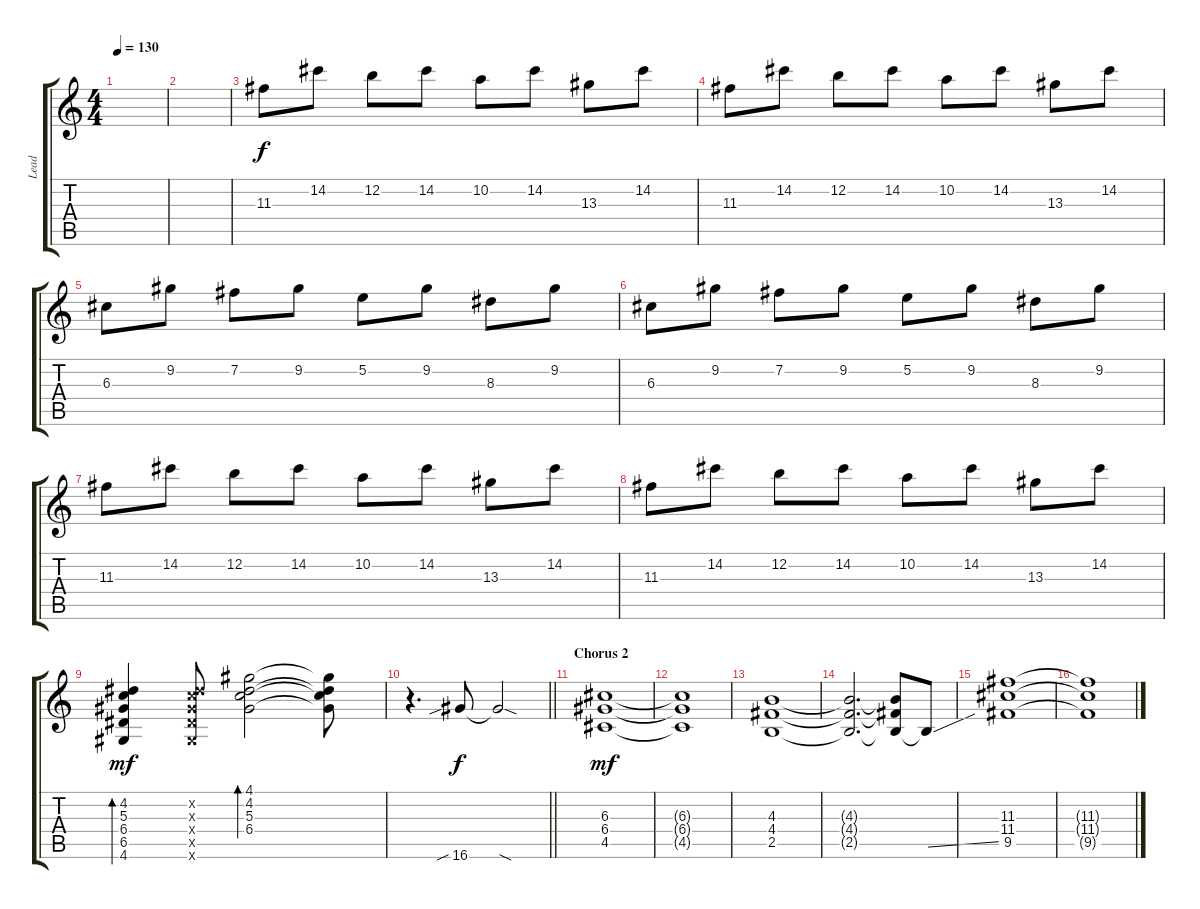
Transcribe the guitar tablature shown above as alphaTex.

\track ("Lead" "Lead") {instrument acousticguitarsteel}
\staff {score tabs}
\tuning (E4 B3 G3 D3 A2 E2) {hide}
\ts (4 4)
\tempo 130
\clef g2
\ks c
|
|
11.3.8{volume 10 balance 5 instrument electricguitarclean} 14.2.8 12.2.8 14.2.8 10.2.8 14.2.8 13.3.8 14.2.8 |
11.3.8 14.2.8 12.2.8 14.2.8 10.2.8 14.2.8 13.3.8 14.2.8 |
6.3.8 9.2.8 7.2.8 9.2.8 5.2.8 9.2.8 8.3.8 9.2.8 |
6.3.8 9.2.8 7.2.8 9.2.8 5.2.8 9.2.8 8.3.8 9.2.8 |
11.3.8 14.2.8 12.2.8 14.2.8 10.2.8 14.2.8 13.3.8 14.2.8 |
11.3.8 14.2.8 12.2.8 14.2.8 10.2.8 14.2.8 13.3.8 14.2.8 |
(4.2 5.3 6.4 6.5 4.6).4{bd 120 dy mf} (4.2{x} 5.3{x} 6.4{x} 6.5{x} 4.6{x}).8 (4.1 4.2 5.3 6.4).2{bd 60} (4.1{t} 4.2{t} 5.3{t} 6.4{t}).8 |
\barLineRight lightlight
r.4{d volume 10 balance 5 instrument overdrivenguitar} 16.6{sib}.8{dy f} 16.6{sod t}.2 |
\section ("" "Chorus 2")
(6.3 6.4 4.5).1{dy mf} |
(6.3{t} 6.4{t} 4.5{t}).1 |
(4.3 4.4 2.5).1 |
(4.3{t} 4.4{t} 2.5{t}).2{d} (4.3{t} 4.4{t} 2.5{t}).8 2.5{ss t}.8 |
(11.3 11.4 9.5).1 |
(11.3{t} 11.4{t} 9.5{t}).1
